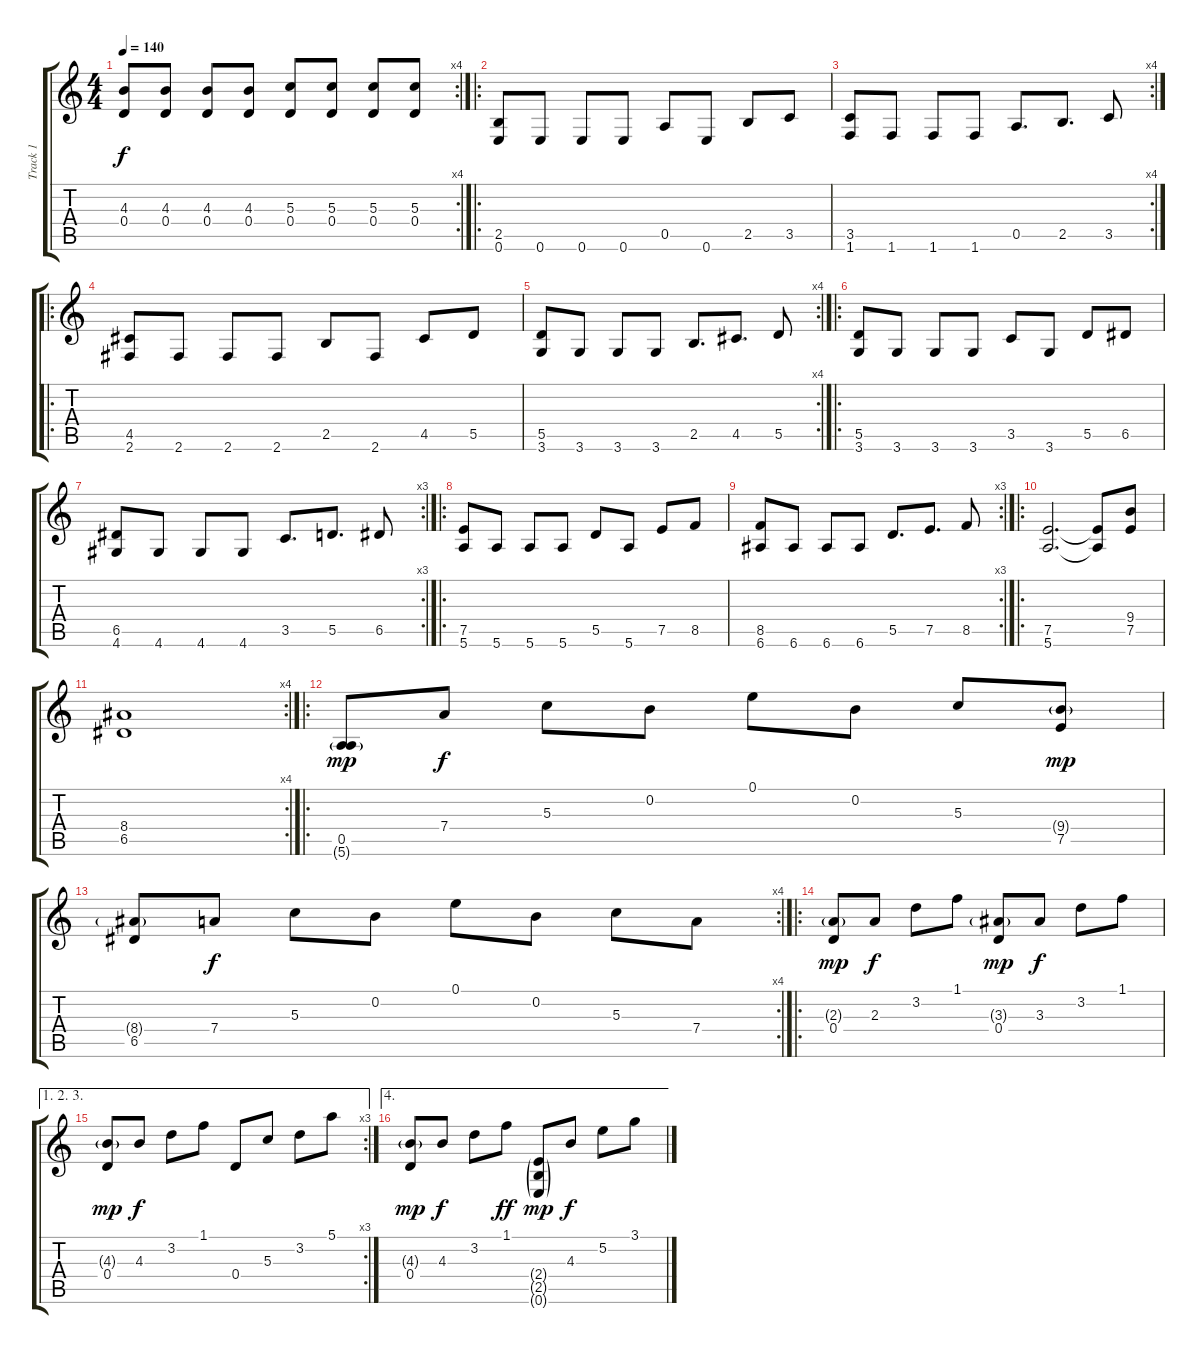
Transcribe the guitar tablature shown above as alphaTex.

\track ("Track 1" "Track 1") {instrument acousticguitarsteel}
\staff {score tabs}
\tuning (E4 B3 G3 D3 A2 E2) {hide}
\rc 4
\ts (4 4)
\tempo 140
\clef g2
\ks c
(4.3 0.4).8{dy f} (4.3 0.4).8 (4.3 0.4).8 (4.3 0.4).8 (5.3 0.4).8 (5.3 0.4).8 (5.3 0.4).8 (5.3 0.4).8 |
\ro
(2.5 0.6).8 0.6.8 0.6.8 0.6.8 0.5.8 0.6.8 2.5.8 3.5.8 |
\rc 4
(3.5 1.6).8 1.6.8 1.6.8 1.6.8 0.5.8{d} 2.5.8{d} 3.5.8 |
\ro
(4.5 2.6).8 2.6.8 2.6.8 2.6.8 2.5.8 2.6.8 4.5.8 5.5.8 |
\rc 4
(5.5 3.6).8 3.6.8 3.6.8 3.6.8 2.5.8{d} 4.5.8{d} 5.5.8 |
\ro
(5.5 3.6).8 3.6.8 3.6.8 3.6.8 3.5.8 3.6.8 5.5.8 6.5.8 |
\rc 3
(6.5 4.6).8 4.6.8 4.6.8 4.6.8 3.5.8{d} 5.5.8{d} 6.5.8 |
\ro
(7.5 5.6).8 5.6.8 5.6.8 5.6.8 5.5.8 5.6.8 7.5.8 8.5.8 |
\rc 3
(8.5 6.6).8 6.6.8 6.6.8 6.6.8 5.5.8{d} 7.5.8{d} 8.5.8 |
\ro
(7.5 5.6).2{d} (7.5{t} 5.6{t}).8 (9.4 7.5).8 |
\rc 4
(8.4 6.5).1 |
\ro
(0.5 5.6{g}).8{dy mp} 7.4.8{dy f} 5.3.8 0.2.8 0.1.8 0.2.8 5.3.8 (9.4{g} 7.5).8{dy mp} |
\rc 4
(8.4{g} 6.5).8 7.4.8{dy f} 5.3.8 0.2.8 0.1.8 0.2.8 5.3.8 7.4.8 |
\ro
(2.3{g} 0.4).8{dy mp} 2.3.8{dy f} 3.2.8 1.1.8 (3.3{g} 0.4).8{dy mp} 3.3.8{dy f} 3.2.8 1.1.8 |
\ae (1 2 3)
\rc 3
(4.3{g} 0.4).8{dy mp} 4.3.8{dy f} 3.2.8 1.1.8 0.4.8 5.3.8 3.2.8 5.1.8 |
\ae 4
(4.3{g} 0.4).8{dy mp} 4.3.8{dy f} 3.2.8 1.1.8{dy ff} (2.4{g} 2.5{g} 0.6{g}).8{dy mp} 4.3.8{dy f} 5.2.8 3.1.8
